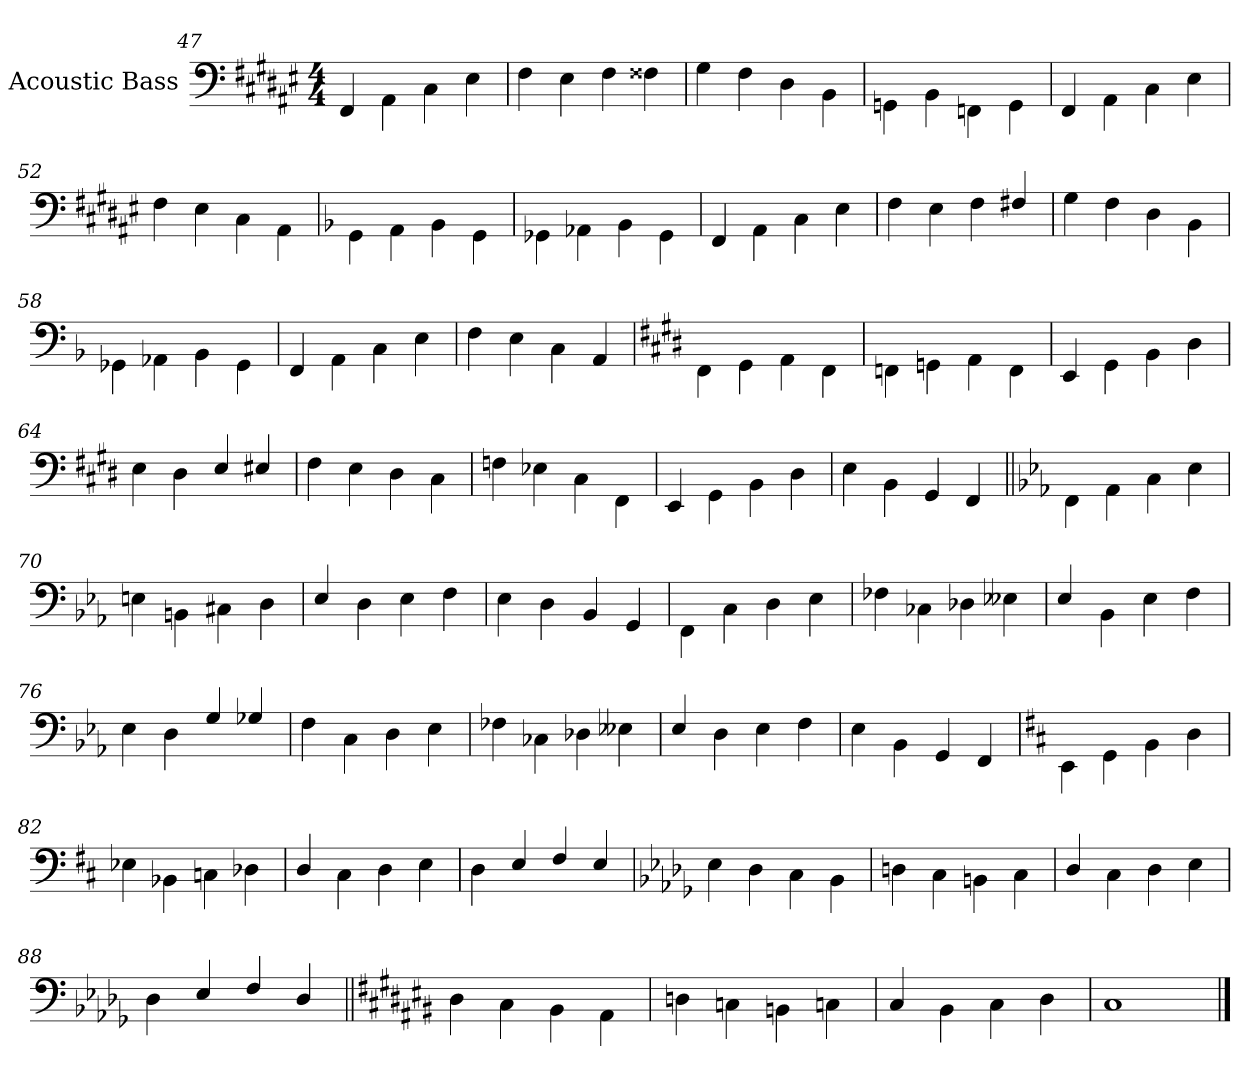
**kern
*part1
*staff1
*I"Acoustic Bass
*I'Bass
*clefF4
*ITrd7c12
*k[f#c#g#d#a#e#]
*M4/4
=47
4FFF#/
4AAA#\
4CC#\
4EE#\
=48
4FF#\
4EE#\
4FF#\
4FF##X\
=49
4GG#\
4FF#\
4DD#\
4BBB\
=50
4GGGn\
4BBB\
4FFFn\
4GGG\
=51
4FFF#/
4AAA#\
4CC#\
4EE#\
=52
4FF#\
4EE#\
4CC#\
4AAA#\
=53
*k[b-]
4GGG\
4AAA\
4BBB-\
4GGG\
=54
4GGG-X\
4AAA-X\
4BBB-\
4GGG-\
=55
4FFF/
4AAA\
4CC\
4EE\
=56
4FF\
4EE\
4FF\
4FF#X/
=57
4GG\
4FF\
4DD\
4BBB-\
=58
4GGG-X\
4AAA-X\
4BBB-\
4GGG-\
=59
4FFF/
4AAA\
4CC\
4EE\
=60
4FF\
4EE\
4CC\
4AAA/
=61
*k[f#c#g#d#]
4FFF#\
4GGG#\
4AAA\
4FFF#\
=62
4FFFn\
4GGGn\
4AAA\
4FFF\
=63
4EEE/
4GGG#\
4BBB\
4DD#\
=64
4EE\
4DD#\
4EE/
4EE#X/
=65
4FF#\
4EE\
4DD#\
4CC#\
=66
4FFn\
4EE-X\
4CC#\
4FFF#\
=67
4EEE/
4GGG#\
4BBB\
4DD#\
=68
4EE\
4BBB\
4GGG#/
4FFF#/
=69||
*k[b-e-a-]
4FFF\
4AAA-\
4CC\
4EE-\
=70
4EEn\
4BBBn\
4CC#X\
4DD\
=71
4EE-/
4DD\
4EE-\
4FF\
=72
4EE-\
4DD\
4BBB-/
4GGG/
=73
4FFF\
4CC\
4DD\
4EE-\
=74
4FF-X\
4CC-X\
4DD-X\
4EE--X\
=75
4EE-/
4BBB-\
4EE-\
4FF\
=76
4EE-\
4DD\
4GG/
4GG-X/
=77
4FF\
4CC\
4DD\
4EE-\
=78
4FF-X\
4CC-X\
4DD-X\
4EE--X\
=79
4EE-/
4DD\
4EE-\
4FF\
=80
4EE-\
4BBB-\
4GGG/
4FFF/
=81
*k[f#c#]
4EEE\
4GGG\
4BBB\
4DD\
=82
4EE-X\
4BBB-X\
4CCn\
4DD-X\
=83
4DD/
4CC#\
4DD\
4EE\
=84
4DD\
4EE/
4FF#/
4EE/
=85
*k[b-e-a-d-g-]
4EE-\
4DD-\
4CC\
4BBB-\
=86
4DDn\
4CC\
4BBBn\
4CC\
=87
4DD-/
4CC\
4DD-\
4EE-\
=88
4DD-\
4EE-/
4FF/
4DD-/
=89||
*k[f#c#g#d#a#e#b#]
4DD#\
4CC#\
4BBB#\
4AAA#\
=90
4DDn\
4CCn\
4BBBn\
4CCn\
=91
4CC#/
4BBB#\
4CC#\
4DD#\
=92
1CC#
==
*-
